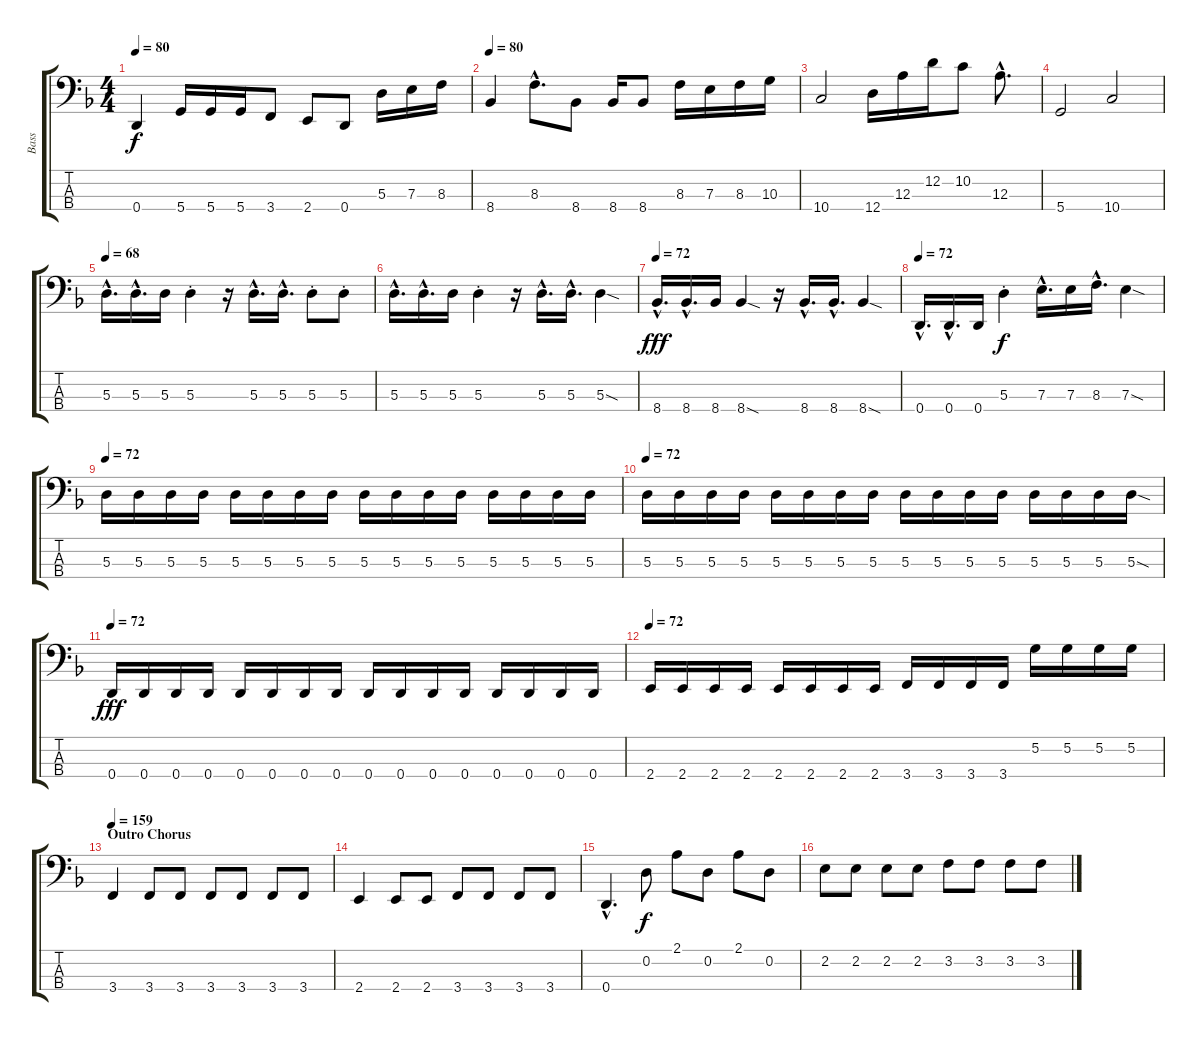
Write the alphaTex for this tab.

\track ("Bass" "Bass") {instrument electricbassfinger}
\staff {score tabs}
\tuning (G2 D2 A1 D1) {hide}
\ts (4 4)
\tempo 80
\clef f4
\ks f
0.4.4{dy f} 5.4.16 5.4.16 5.4.16 3.4.8 2.4.8 0.4.8 5.3.16 7.3.16 8.3.16 |
\tempo 80
8.4.4 8.3{hac}.8{d} 8.4.8 8.4.16 8.4.8 8.3.16 7.3.16 8.3.16 10.3.16 |
10.4.2 12.4.16 12.3.16 12.2.16 10.2.8 12.3{hac}.8{d} |
5.4.2 10.4.2 |
\tempo 68
5.3{hac}.16{d} 5.3{hac}.16{d} 5.3.16 5.3{st}.4 r.16 5.3{hac}.16{d} 5.3{hac}.16{d} 5.3{st}.8 5.3{st}.8 |
5.3{hac}.16{d} 5.3{hac}.16{d} 5.3.16 5.3{st}.4 r.16 5.3{hac}.16{d} 5.3{hac}.16{d} 5.3{sod}.4 |
\tempo 72
8.4{hac}.16{d dy fff} 8.4{hac}.16{d} 8.4.16 8.4{sod}.4 r.16 8.4{hac}.16{d} 8.4{hac}.16{d} 8.4{sod}.4 |
\tempo 72
0.4{hac}.16{d} 0.4{hac}.16{d} 0.4.16 5.3{st}.4{dy f} 7.3{hac}.16{d} 7.3.16 8.3{hac}.16{d} 7.3{sod}.4{volume 8} |
\tempo 72
5.3.16{volume 16} 5.3.16 5.3.16 5.3.16 5.3.16 5.3.16 5.3.16 5.3.16 5.3.16 5.3.16 5.3.16 5.3.16 5.3.16 5.3.16 5.3.16 5.3.16 |
\tempo 72
5.3.16 5.3.16 5.3.16 5.3.16 5.3.16 5.3.16 5.3.16 5.3.16 5.3.16 5.3.16 5.3.16 5.3.16 5.3.16 5.3.16 5.3.16 5.3{sod}.16 |
\tempo 79
\tempo 72
0.4.16{dy fff} 0.4.16 0.4.16 0.4.16 0.4.16 0.4.16 0.4.16 0.4.16 0.4.16 0.4.16 0.4.16 0.4.16 0.4.16 0.4.16 0.4.16 0.4.16 |
\tempo 72
2.4.16 2.4.16 2.4.16 2.4.16 2.4.16 2.4.16 2.4.16 2.4.16 3.4.16 3.4.16 3.4.16 3.4.16 5.2.16 5.2.16 5.2.16 5.2.16 |
\section ("" "Outro Chorus")
\tempo 159
3.4.4{volume 15} 3.4.8 3.4.8 3.4.8 3.4.8 3.4.8 3.4.8 |
2.4.4 2.4.8 2.4.8 3.4.8 3.4.8 3.4.8 3.4.8 |
0.4{hac}.4{d} 0.2.8{dy f} 2.1.8 0.2.8 2.1.8 0.2.8 |
2.2.8 2.2.8 2.2.8 2.2.8 3.2.8 3.2.8 3.2.8 3.2.8
